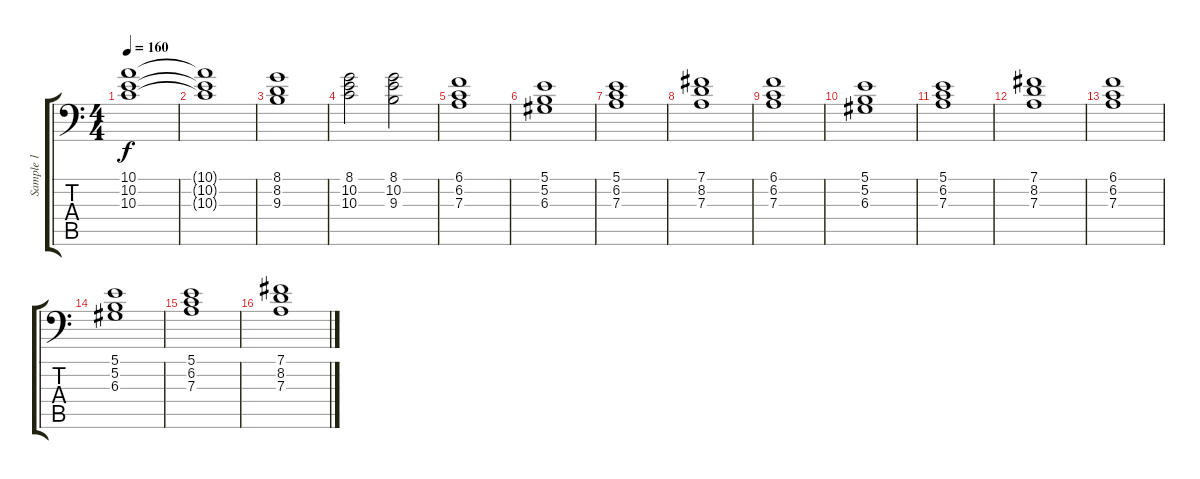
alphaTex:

\track ("Sample 1" "Sample 1") {instrument choiraahs}
\staff {score tabs}
\tuning (B3 Gb3 D3 A2 E2 A1) {hide}
\ts (4 4)
\tempo 160
\clef f4
\ks c
(10.1 10.2 10.3).1{dy f} |
(10.1{t} 10.2{t} 10.3{t}).1 |
(8.1 8.2 9.3).1 |
(8.1 10.2 10.3).2 (8.1 10.2 9.3).2 |
(6.1 6.2 7.3).1 |
(5.1 5.2 6.3).1 |
(5.1 6.2 7.3).1 |
(7.1 8.2 7.3).1 |
(6.1 6.2 7.3).1 |
(5.1 5.2 6.3).1 |
(5.1 6.2 7.3).1 |
(7.1 8.2 7.3).1 |
(6.1 6.2 7.3).1 |
(5.1 5.2 6.3).1 |
(5.1 6.2 7.3).1 |
(7.1 8.2 7.3).1
